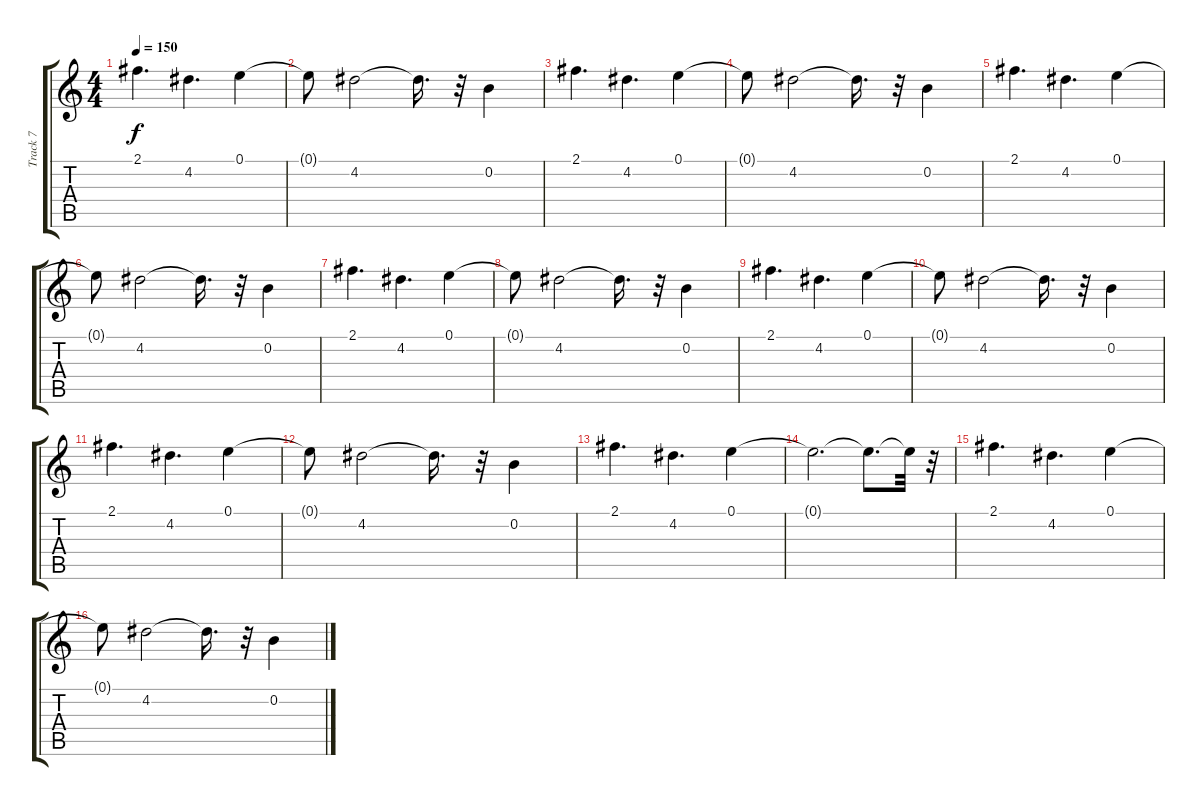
\track ("Track 7" "Track 7") {instrument electricguitarclean}
\staff {score tabs}
\tuning (E4 B3 G3 D3 A2 E2) {hide}
\ts (4 4)
\tempo 150
\clef g2
\ks c
2.1.4{d dy f balance 8} 4.2.4{d balance 10} 0.1.4{balance 12} |
0.1{t}.8 4.2.2{balance 14} 4.2{t}.16{d} r.32 0.2.4{balance 10} |
2.1.4{d balance 9} 4.2.4{d balance 6} 0.1.4{balance 4} |
0.1{t}.8 4.2.2{balance 2} 4.2{t}.16{d} r.32 0.2.4{balance 6} |
2.1.4{d balance 8} 4.2.4{d balance 10} 0.1.4{balance 12} |
0.1{t}.8 4.2.2{balance 14} 4.2{t}.16{d} r.32 0.2.4{balance 10} |
2.1.4{d balance 9} 4.2.4{d balance 6} 0.1.4{balance 4} |
0.1{t}.8 4.2.2{balance 2} 4.2{t}.16{d} r.32 0.2.4{balance 6} |
2.1.4{d balance 8} 4.2.4{d balance 10} 0.1.4{balance 12} |
0.1{t}.8 4.2.2{balance 14} 4.2{t}.16{d} r.32 0.2.4{balance 10} |
2.1.4{d balance 9} 4.2.4{d balance 6} 0.1.4{balance 4} |
0.1{t}.8 4.2.2{balance 2} 4.2{t}.16{d} r.32 0.2.4{balance 6} |
2.1.4{d balance 8} 4.2.4{d balance 10} 0.1.4{balance 12} |
0.1{t}.2{d} 0.1{t}.8{d} 0.1{t}.32 r.32 |
2.1.4{d balance 9} 4.2.4{d balance 6} 0.1.4{balance 4} |
0.1{t}.8 4.2.2{balance 2} 4.2{t}.16{d} r.32 0.2.4{balance 6}
